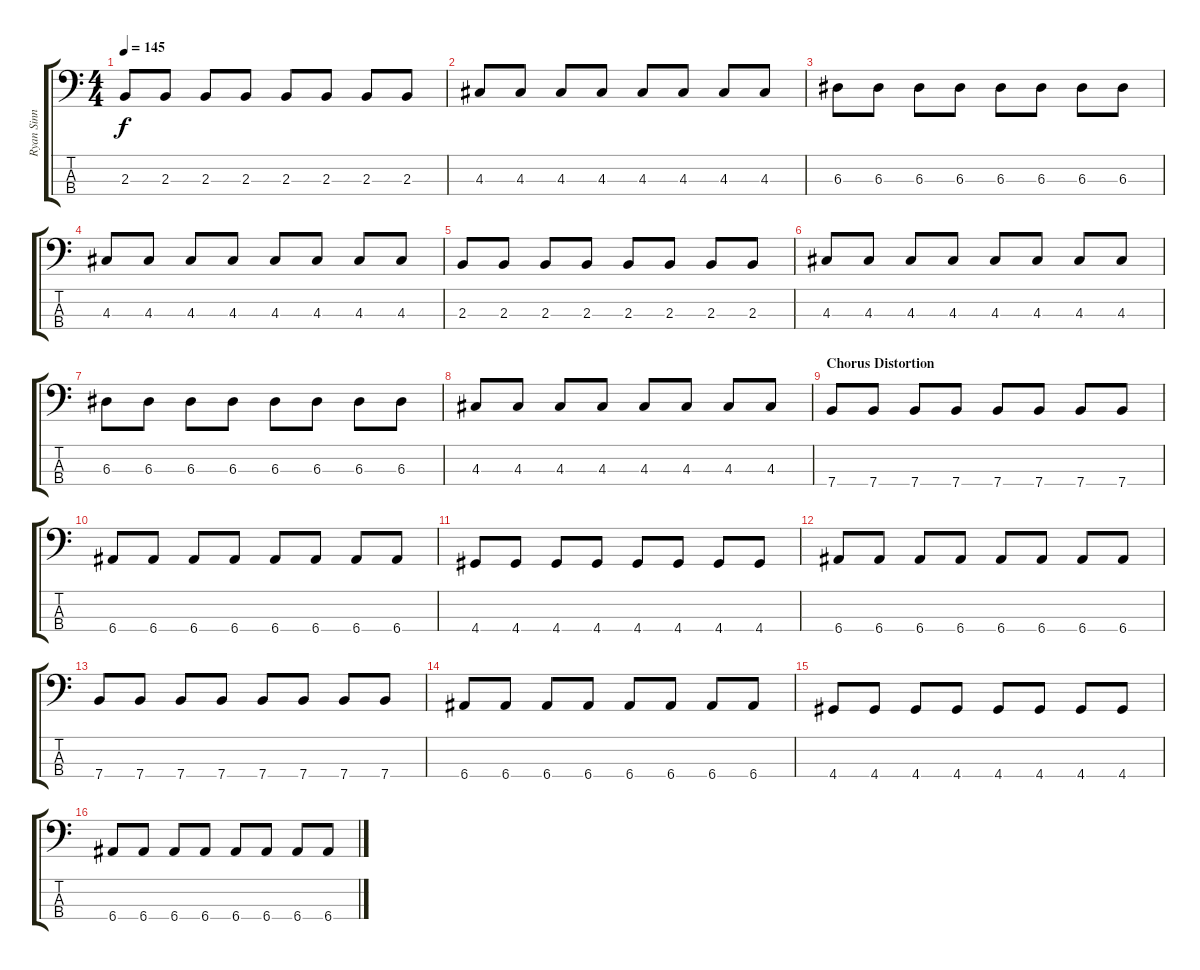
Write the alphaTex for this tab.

\track ("Ryan Sinn (Bass)" "Ryan Sinn ") {instrument electricbassfinger}
\staff {score tabs}
\tuning (G2 D2 A1 E1) {hide}
\ts (4 4)
\tempo 145
\clef f4
\ks c
2.3.8{dy f} 2.3.8 2.3.8 2.3.8 2.3.8 2.3.8 2.3.8 2.3.8 |
4.3.8 4.3.8 4.3.8 4.3.8 4.3.8 4.3.8 4.3.8 4.3.8 |
6.3.8 6.3.8 6.3.8 6.3.8 6.3.8 6.3.8 6.3.8 6.3.8 |
4.3.8 4.3.8 4.3.8 4.3.8 4.3.8 4.3.8 4.3.8 4.3.8 |
2.3.8 2.3.8 2.3.8 2.3.8 2.3.8 2.3.8 2.3.8 2.3.8 |
4.3.8 4.3.8 4.3.8 4.3.8 4.3.8 4.3.8 4.3.8 4.3.8 |
6.3.8 6.3.8 6.3.8 6.3.8 6.3.8 6.3.8 6.3.8 6.3.8 |
4.3.8 4.3.8 4.3.8 4.3.8 4.3.8 4.3.8 4.3.8 4.3.8 |
\section ("" "Chorus Distortion")
7.4.8 7.4.8 7.4.8 7.4.8 7.4.8 7.4.8 7.4.8 7.4.8 |
6.4.8 6.4.8 6.4.8 6.4.8 6.4.8 6.4.8 6.4.8 6.4.8 |
4.4.8 4.4.8 4.4.8 4.4.8 4.4.8 4.4.8 4.4.8 4.4.8 |
6.4.8 6.4.8 6.4.8 6.4.8 6.4.8 6.4.8 6.4.8 6.4.8 |
7.4.8 7.4.8 7.4.8 7.4.8 7.4.8 7.4.8 7.4.8 7.4.8 |
6.4.8 6.4.8 6.4.8 6.4.8 6.4.8 6.4.8 6.4.8 6.4.8 |
4.4.8 4.4.8 4.4.8 4.4.8 4.4.8 4.4.8 4.4.8 4.4.8 |
6.4.8 6.4.8 6.4.8 6.4.8 6.4.8 6.4.8 6.4.8 6.4.8
